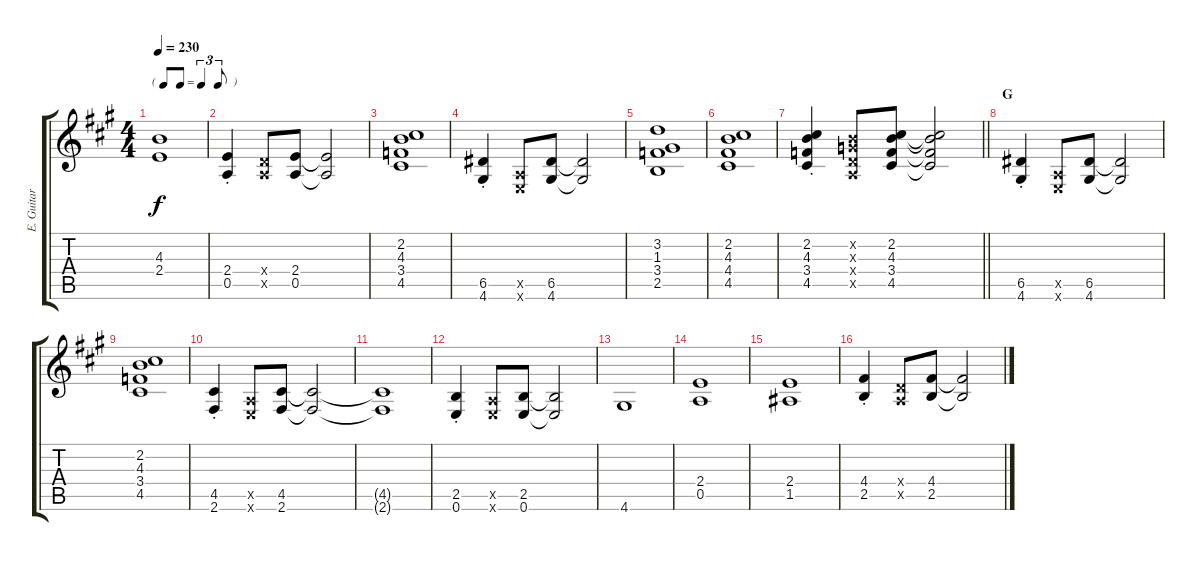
\track ("E. Guitar II" "E. Guitar ") {instrument overdrivenguitar}
\staff {score tabs}
\tuning (E4 B3 G3 D3 A2 E2) {hide}
\ts (4 4)
\tf triplet8th
\tempo 230
\clef g2
\ks a
(4.3 2.4).1{dy f} |
(2.4{st} 0.5{st}).4 (0.4{x} 0.5{x}).8 (2.4 0.5).8 (2.4{t} 0.5{t}).2 |
(2.2 4.3 3.4 4.5).1 |
(6.5{st} 4.6{st}).4 (0.5{x} 0.6{x}).8 (6.5 4.6).8 (6.5{t} 4.6{t}).2 |
(3.2 1.3 3.4 2.5).1 |
(2.2 4.3 4.4 4.5).1 |
\barLineRight lightlight
(2.2{st} 4.3{st} 3.4{st} 4.5{st}).4 (0.2{x} 0.3{x} 0.4{x} 0.5{x}).8 (2.2 4.3 3.4 4.5).8 (2.2{t} 4.3{t} 3.4{t} 4.5{t}).2 |
\section ("" "G")
(6.5{st} 4.6{st}).4 (0.5{x} 0.6{x}).8 (6.5 4.6).8 (6.5{t} 4.6{t}).2 |
(2.2 4.3 3.4 4.5).1 |
(4.5{st} 2.6{st}).4 (0.5{x} 0.6{x}).8 (4.5 2.6).8 (4.5{t} 2.6{t}).2 |
(4.5{t} 2.6{t}).1 |
(2.5{st} 0.6{st}).4 (0.5{x} 0.6{x}).8 (2.5 0.6).8 (2.5{t} 0.6{t}).2 |
4.6.1 |
(2.4 0.5).1 |
(2.4 1.5).1 |
(4.4{st} 2.5{st}).4 (0.4{x} 0.5{x}).8 (4.4 2.5).8 (4.4{t} 2.5{t}).2
